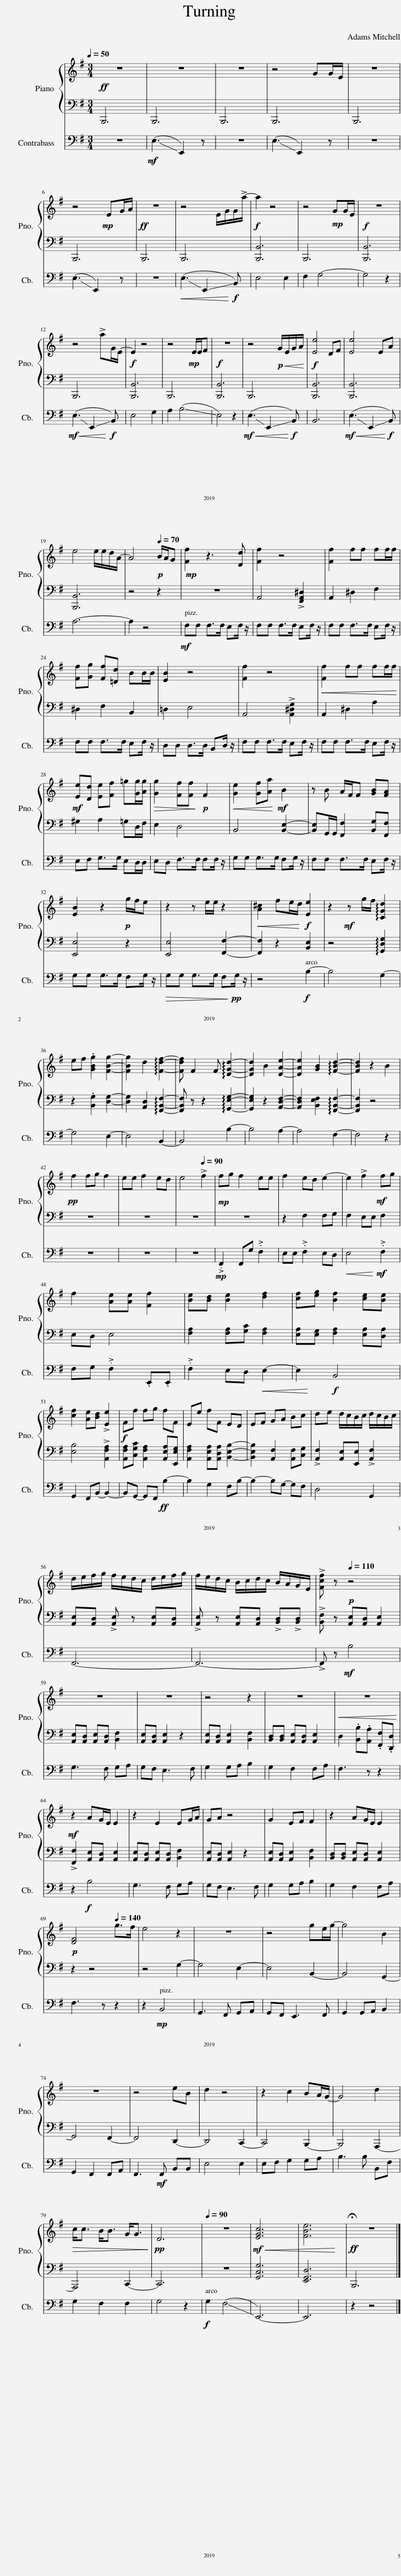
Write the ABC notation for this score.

X:1
%%score { 1 | 2 } 3
L:1/8
Q:1/4=50
M:3/4
I:linebreak $
K:G
V:1 treble
V:2 bass
V:3 bass transpose=-12
V:1
 z6 | z6 | z6 | z4 GG/E/ | z6 |$ %5
 z4!mp! EG/A/ |!ff! z6 | z4 E/G/G/!>!a/- |!f! a2 z4 | z4 G!mp!G/E/ | %10
!f! z6 |$ z4 !>!aG/E/- |!f! E2 z4 | z4!mp! E/E/F |!f! z6 | %15
 z4!p! G/!<(!E/G/A/!<)! |!f! [Ee]4 DF | [Ee]4 EA |$ e4 e/e/d/A/- | A4[Q:1/4=70]!p! B/A/G | %20
!mp! [Ff]2 z3 [Dd] | [Ff]2 z4 | [Ff]2 ff ff/f/ |$ [Ff][Gg] [Ff][=Dd] BB/B/ | [EB]2 z4 | %25
 [Ff]2 z4 |!<(! [Ff]2 ff ff/f/!<)! |$!mf! [Ee][Dd] [Ee][Ff] =g[Gg]/[Ag]/ |!>(! [Gg]2 [Ff][Ff]!p! F2!>)! |!<(! [Ge]2 [Gf][Aa]!mf! B2!<)! | %30
 z B A/F/F [GB][FA] |$ [EB]2 z2!p! g/f/e | z2 z e/e/ z2 |!<(! [A^c]2 fe/d/!f! [Ee]2!<)! | z2!mf! z g/f/ !arpeggio![CGd]2 |$ %35
 ef .[GBg]2 [FBg]2- | [FBg]2 d2 !arpeggio![Fdf]2- | [Fdf] F2 F !arpeggio![DGd]2- | [DGd]2 B2 [DAe]2- | [DAe]2 [GB]2 !arpeggio![FBd]2- | %40
 [FBd]2 z2 B2 |$!pp! f2 fg f2 | ee f2 ed | e4[Q:1/4=90] !>!f2 |!mp! fg f2 ee | %45
 f2 ed e2- | e2 !>!f2!mf! fg |$ f2 [Ae][Ae] [Ff]2 | [Be][Bd] [Be]2 [df]2 | [cf][eg] [Bf]2 [ce][Be] |$ %50
 [cf]2 [Ae][Bd] !>![Ee]2 |!f! Ff fg fF | Ee fF ED | EF GA Bc | de d/c/B/c/ d/c/B/c/ |$ %55
 d/e/f/g/ f/e/d/c/ d/e/f/g/ | f/e/d/c/ B/c/d/c/ B/A/G/E/ | !>![Fcf] z!p![Q:1/4=110] z4 |$ z6 | z6 | %60
 z4 z2 | z6 |!<(! z6!<)! |$!mf! z2 AG/E/ E2 | z2 E2 EG/A/ | %65
 GA z4 | G2 EF F2 | z2 AG/E/ E2 |$!p! [DF]4[Q:1/4=140] g>f | e4 z2 | %70
 z6 | z4 ge/g/- | g4 B2 |$ z6 | z4 eB | %75
 d2 z4 | z2 c2 BA/G/- | G4 d2 |$!>(! c<c B<B G<G!>)! |!pp! D6 | %80
[Q:1/4=90] z6 |!mf!!<(! [EGc]6!<)! | [FBe]6 |!ff! !fermata!z6 |] %84
V:2
!ff! B,,,6 | B,,,6 | B,,,6 | B,,,6 | B,,,6 |$ %5
 B,,,6 | B,,,6 | B,,,6 | [B,,,B,,]6 | B,,,6 | %10
 [B,,,B,,]6 |$ B,,,6 | [B,,,B,,]6 | B,,,6 | [B,,,B,,]6 | %15
 B,,,6 | [B,,,B,,]6 | [B,,,B,,]6 |$ [B,,,B,,]6 | z4 z2 | %20
 z6 | A,,4 !>![F,,A,,^D,]2 | A,,2 ^D,2 F,2 |$ ^D,2 F,2 B,,2 | =D,2 E,4 | %25
 A,,4 !>![A,,^D,G,]2 | A,,2 ^D,2 A,2 |$ ^G,2 A,2 =G,D,/F,/ | E,2 D,4 | B,,4 [B,,E,]2- | %30
 [B,,E,]G,,/G,,/ [F,,F,]2 [B,,G,][F,,F,] |$ [E,,E,]4 z2 | [E,,E,]4 [F,,F,]2- | [F,,F,]2 z2 [B,,E,]2 | z4 !arpeggio![G,,D,G,]2 |$ %35
 z2 .[B,,G,]2 [D,G,]2- | [D,G,]2 [A,,D,]2 !arpeggio![F,,B,,F,]2- | [F,,B,,F,] z z2 !arpeggio![G,,E,G,]2- | [G,,E,G,]2 z2 [A,,D,F,]2- | [A,,D,F,]2 [B,,E,F,]2 !arpeggio![F,,B,,F,]2- | %40
 [F,,B,,F,]2 z4 |$ z6 | z6 | z6 | z6 | %45
 z2 F,2 F,G, | F,2 E,E, F,2 |$ E,D, E,4 | [F,A,]2 [F,A,][G,C] [F,A,]2 | [E,A,][E,G,] [F,A,]2 [E,A,][D,A,] |$ %50
 [E,B,]4 !>![A,,F,A,]2 | [A,,F,A,][C,G,C] [A,,F,A,]2 [A,,E,A,][E,,E,G,] | [A,,F,A,]2 [A,,E,A,][A,,D,A,] [B,,E,B,]2- | [B,,E,B,]2 [A,,F,]2 [A,,F,][C,G,] | !>![A,,F,]2 [A,,E,][E,,E,] !>![A,,F,]2 |$ %55
 [A,,E,][A,,D,] !>![A,,E,] z [A,,E,][A,,D,] | !>![A,,E,] z [A,,E,][A,,D,] !>![B,,D,]!>![B,,D,] | !>![B,,F,] z [A,,E,][A,,D,] [A,,E,]2 |$ [A,,E,][A,,D,] [A,,E,][A,,D,] [B,,F,]2 | [A,,E,][A,,D,] [A,,E,]2 z2 | %60
 [A,,E,][A,,D,] [A,,E,]2 [B,,F,]2 | [B,,D,][B,,D,] [A,,E,][A,,D,] [A,,E,]2 | D,2 .[B,,B,].[A,,A,] .[F,,F,].[D,,D,] |$ !>![F,,F,]2 [A,,E,][A,,D,] [A,,E,]2 | [A,,E,][A,,D,] [A,,E,][A,,D,] [B,,F,]2 | %65
 [A,,E,][A,,D,] [A,,E,]2 z2 | [A,,E,][A,,D,] [A,,E,]2 [B,,F,]2 | [B,,D,][B,,D,] [A,,E,][A,,D,] [A,,E,]2 |$ z2 z4 | z4 G,2- | %70
 G,4 E,2- | E,4 B,,2- | B,,4 G,,2- |$ G,,4 F,,2- | F,,4 D,,2- | %75
 D,,4 C,,2- | C,,4 B,,,2- | B,,,4 A,,,2- |$ A,,,4 C,,2- | C,,6 | %80
 z6 | [G,,C,G,]6 | [E,,G,,D,]6 | B,,,6 |] %84
V:3
 z6 |!mf! (!-(!E,3 !-)!E,,2) z | z6 | (!-(!E,3 !-)!E,,2) z | z6 |$ %5
 (!-(!E,3 !-)!E,,2) z | z6 |!<(! (!-(!E,3 !-(!E,,2!f! !-)!B,,)!<)! | E,4 E,2 | F,2 G,4- | %10
 G,4 z2 |$!mf!!<(! (!-(!E,3 !-(!E,,2!f! !-)!B,,)!<)! | E,4 G,2 | A,2 (!-(!B,4 | !-)!E,4) z2 | %15
!mf!!<(! (!-(!E,3 !-(!E,,2!f! !-)!B,,)!<)! | B,,6 |!mf!!<(! (!-(!E,3 !-(!E,,2!f! !-)!B,,)!<)! |$ A,6- | A,2 z4 | %20
!mf! F,F, F,>F, E,F,/ z/ | F,F, F,>F, E,F,/ z/ | F,F, F,>F, E,F,/ z/ |$ F,F, F,>F, E,F,/ z/ | D,D, D,>D, B,,D,/ z/ | %25
 F,F, F,>F, E,F,/ z/ | F,F, F,>F, E,F,/ z/ |$ E,F, G,>G, E,D,/D,/ | E,D, F,>F, F,F,/ z/ | G,G, G,>G, F,G,/ z/ | %30
 F,F, F,>F, E,F,/ z/ |$ G,G, G,>G, F,G,/ z/ |!>(! G,G, G,>G, F,!pp!G,/ z/!>)! | z4!f! B,2- | B,4 G,2- |$ %35
 G,4 E,2- | E,4 B,,2- | B,,4 B,2- | B,4 A,2- | A,4 F,2- | %40
 F,4 z2 |$ z6 | z6 | z6 |!mp! .F,,2 F,,G, .F,2 | %45
 E,E, .F,2 E,D, |!<(! E,4!mf! .F,2!<)! |$ F,G, .F,2 .E,,.E,, | .F,2 E,D,!<(! E,2-!<)! | E,2!f! B,,4 |$ %50
 G,,2 F,,B,,- B,,2- | B,,G,,- G,,F,,!ff! B,2- | B,2 G,2 F,B,- | B,2- B,G,- G,F, | D,4 G,,2 |$ %55
 F,,6- | F,,6- | !>!F,, z!mf! B,4 |$ G,3 F, G,A, | G,F, E,3 F, | %60
 G,2 G,A, B,2 | G,2 F,2 F,A, | F,3 z z2 |$ z2!f! B,4 | G,3 F, G,A, | %65
 G,F, E,3 F, | G,2 G,A, B,2 | G,2 F,2 F,A, |$ F,3 z z2 | z2!mp! B,,4 | %70
 G,,3 F,, G,,A,, | G,,F,, E,,3 F,, | G,,2 G,,A,, B,,2 |$ G,,2 F,,2 F,,A,, | F,,3!mf! F,, B,,B,, | %75
 E,4 E,2 | E,F, G,2 G,A, | B,3 B, B,,F, |$ G,2 F,2 F,2 | G,4 z2 | %80
!f! G,2 (!-(!F,4 | !-)!E,,6-) | E,,6 | z2 z4 |] %84
